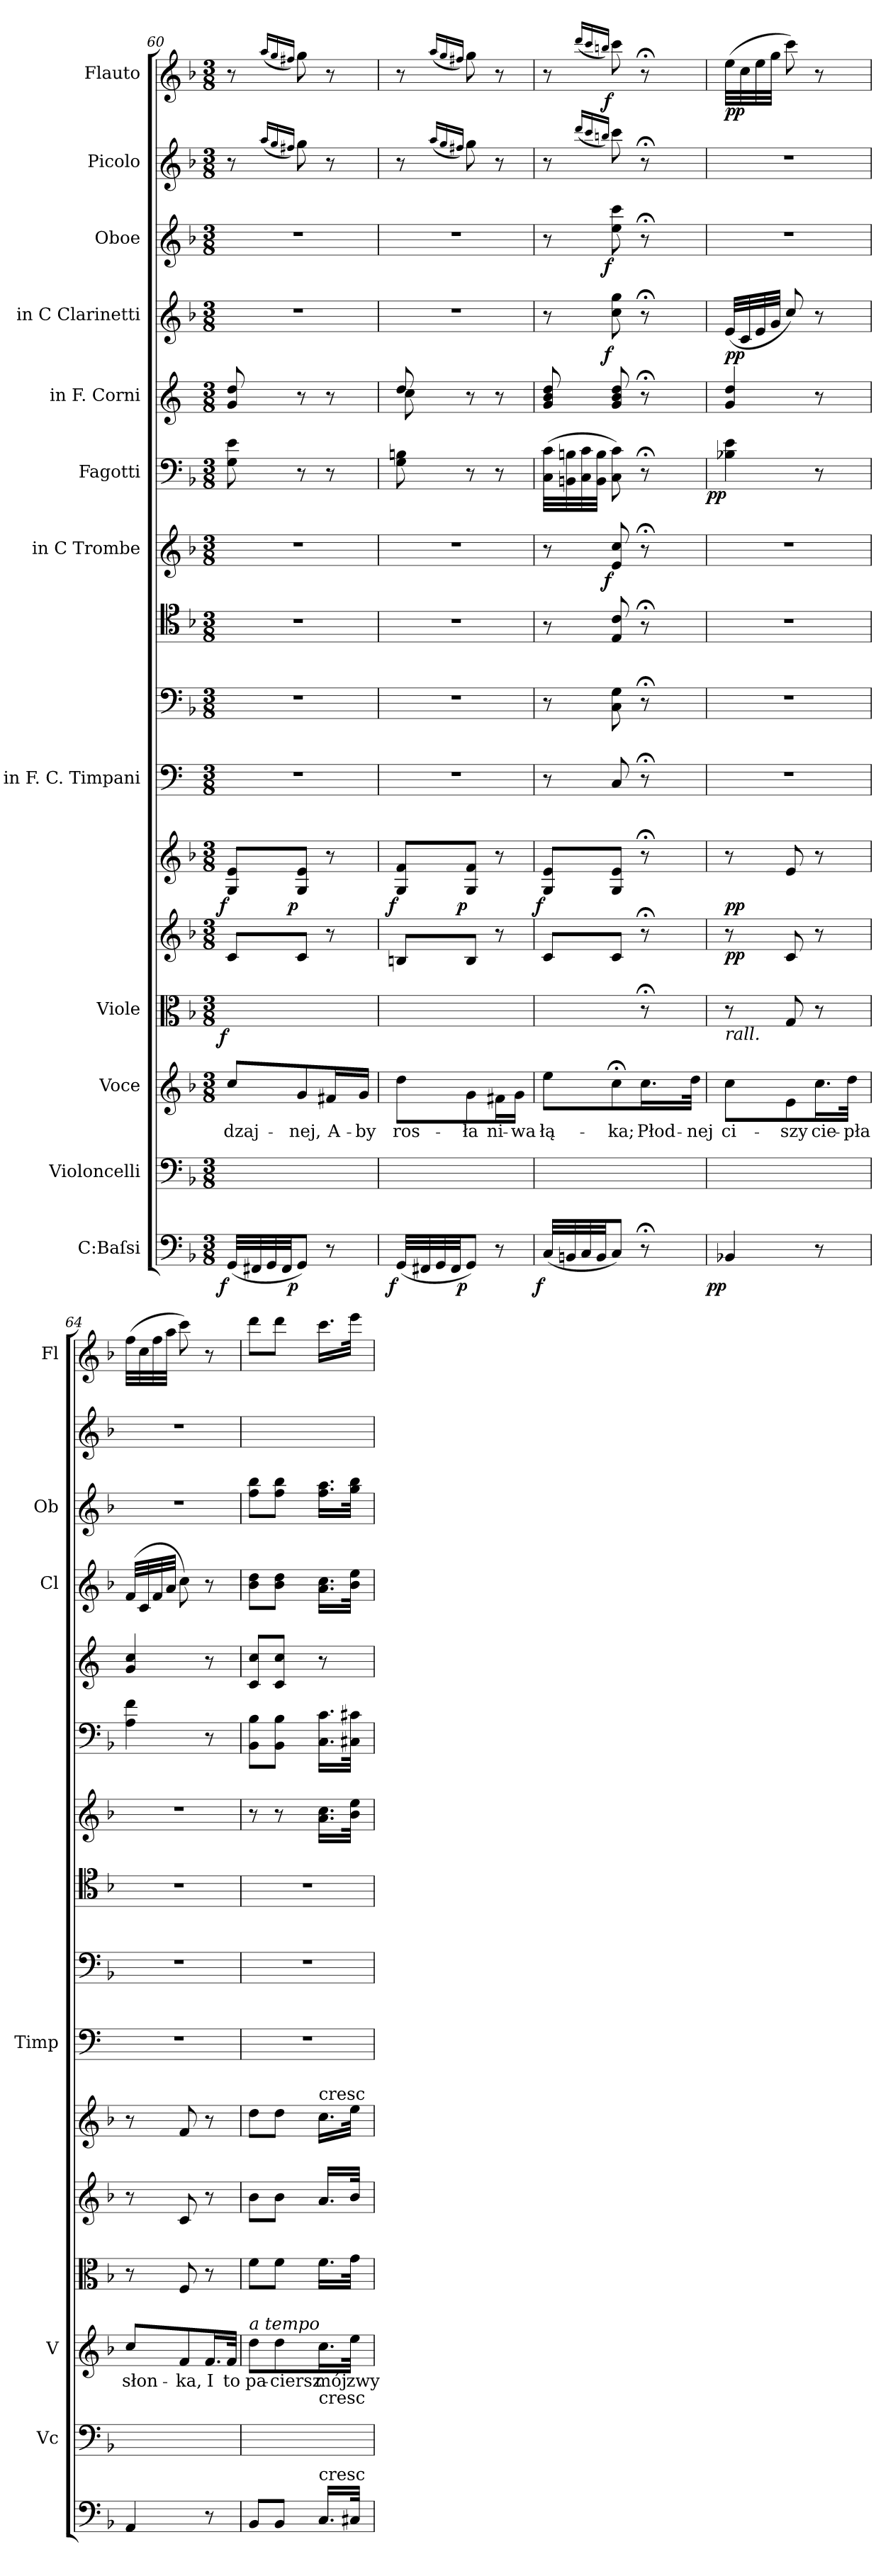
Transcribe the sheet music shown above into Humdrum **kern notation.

**kern	**dynam	**kern	**kern	**text	**kern	**dynam	**kern	**dynam	**kern	**dynam	**kern	**kern	**kern	**kern	**dynam	**kern	**dynam	**kern	**kern	**dynam	**kern	**dynam	**kern	**dynam	**kern	**dynam
*part16	*part16	*part15	*part14	*part14	*part13	*part13	*part12	*part12	*part11	*part11	*part10	*part9	*part8	*part7	*part7	*part6	*part6	*part5	*part4	*part4	*part3	*part3	*part2	*part2	*part1	*part1
*staff16	*staff16	*staff15	*staff14	*staff14	*staff13	*staff13	*staff12	*staff12	*staff11	*staff11	*staff10	*staff9	*staff8	*staff7	*staff7	*staff6	*staff6	*staff5	*staff4	*staff4	*staff3	*staff3	*staff2	*staff2	*staff1	*staff1
*I"C:Baſsi	*	*I"Violoncelli	*I"Voce	*	*I"Viole	*	*	*	*	*	*I" in F. C. Timpani	*	*	*I"in C Trombe	*	*I"Fagotti	*	*I"in F. Corni	*I"in C Clarinetti	*	*I"Oboe	*	*I"Picolo	*	*I"Flauto	*
*	*	*I'Vc	*I'V	*	*	*	*	*	*	*	*I'Timp	*	*	*	*	*	*	*	*I'Cl	*	*I'Ob	*	*	*	*I'Fl	*
*clefF4	*	*clefF4	*clefG2	*	*clefC3	*	*clefG2	*	*clefG2	*	*clefF4	*clefF4	*clefC4	*clefG2	*	*clefF4	*	*clefG2	*clefG2	*	*clefG2	*	*clefG2	*	*clefG2	*
*	*	*	*	*	*	*	*	*	*	*	*	*	*	*	*	*	*	*ITrd4c7	*	*	*	*	*ITrd-7c-12	*	*	*
*k[b-]	*	*k[b-]	*k[b-]	*	*k[b-]	*	*k[b-]	*	*k[b-]	*	*k[]	*k[b-]	*k[b-]	*k[b-]	*	*k[b-]	*	*k[b-]	*k[b-]	*	*k[b-]	*	*k[b-]	*	*k[b-]	*
*M3/8	*	*M3/8	*M3/8	*	*M3/8	*	*M3/8	*	*M3/8	*	*M3/8	*M3/8	*M3/8	*M3/8	*	*M3/8	*	*M3/8	*M3/8	*	*M3/8	*	*M3/8	*	*M3/8	*
=60	=60	=60	=60	=60	=60	=60	=60	=60	=60	=60	=60	=60	=60	=60	=60	=60	=60	=60	=60	=60	=60	=60	=60	=60	=60	=60
!	!LO:DY:rj	!	!	!	!	!LO:DY:rj	!	!	!	!LO:DY:rj	!	!	!	!	!	!	!	!	!	!	!	!	!	!	!	!
(32GG/LLL	f	(32GG/LLLyy	8cc/L	-dzaj-	(32G/LLLyy	f	8c/L	.	8G/ 8e/L	f	4.r	4.r	4.r	4.r	.	8G\ 8e\	.	8c/ 8g/	4.r	.	4.r	.	8r	.	8r	.
32FF#X/	.	32FF#X/yy	.	.	32F#X/yy	.	.	.	.	.	.	.	.	.	.	.	.	.	.	.	.	.	.	.	.	.
32GG/	.	32GG/yy	.	.	32G/yy	.	.	.	.	.	.	.	.	.	.	.	.	.	.	.	.	.	.	.	.	.
32FF#/JJ	.	32FF#/JJyy	.	.	32F#/JJyy	.	.	.	.	.	.	.	.	.	.	.	.	.	.	.	.	.	.	.	.	.
.	.	.	.	.	.	.	.	.	.	.	.	.	.	.	.	.	.	.	.	.	.	.	(16qqaaa/LL	.	(16qqaa/LL	.
.	.	.	.	.	.	.	.	.	.	.	.	.	.	.	.	.	.	.	.	.	.	.	16qqggg/	.	16qqgg/	.
.	.	.	.	.	.	.	.	.	.	.	.	.	.	.	.	.	.	.	.	.	.	.	16qqfff#X/JJ)	.	16qqff#X/JJ)	.
!	!LO:DY:rj	!	!	!	!	!	!	!	!	!LO:DY:rj	!	!	!	!	!	!	!	!	!	!	!	!	!	!	!	!
8GG/J)	p	8GG/Jyy)	8g/	-nej,	8G/Jyy)	.	8c/J	.	8G/ 8e/J	p	.	.	.	.	.	8r	.	8r	.	.	.	.	8ggg\	.	8gg\	.
8r	.	8ryy	16f#X/L	A-	8ryy	.	8r	.	8r	.	.	.	.	.	.	8r	.	8r	.	.	.	.	8r	.	8r	.
.	.	.	16g/JJ	-by	.	.	.	.	.	.	.	.	.	.	.	.	.	.	.	.	.	.	.	.	.	.
=61	=61	=61	=61	=61	=61	=61	=61	=61	=61	=61	=61	=61	=61	=61	=61	=61	=61	=61	=61	=61	=61	=61	=61	=61	=61	=61
*	*	*	*	*	*	*	*	*	*	*	*	*	*	*	*	*	*	*^	*	*	*	*	*	*	*	*
!	!LO:DY:rj	!	!	!	!	!	!	!	!	!LO:DY:rj	!	!	!	!	!	!	!	!	!	!	!	!	!	!	!	!	!
(32GG/LLL	f	(32GG/LLLyy	8dd\L	ros-	(32G/LLLyy	.	8Bn/L	.	8G/ 8f/L	f	4.r	4.r	4.r	4.r	.	8G\ 8Bn\	.	8g/	8f\	4.r	.	4.r	.	8r	.	8r	.
32FF#X/	.	32FF#X/yy	.	.	32F#X/yy	.	.	.	.	.	.	.	.	.	.	.	.	.	.	.	.	.	.	.	.	.	.
32GG/	.	32GG/yy	.	.	32G/yy	.	.	.	.	.	.	.	.	.	.	.	.	.	.	.	.	.	.	.	.	.	.
32FF#/JJ	.	32FF#/JJyy	.	.	32F#/JJyy	.	.	.	.	.	.	.	.	.	.	.	.	.	.	.	.	.	.	.	.	.	.
.	.	.	.	.	.	.	.	.	.	.	.	.	.	.	.	.	.	.	.	.	.	.	.	(16qqaaa/LL	.	(16qqaa/LL	.
.	.	.	.	.	.	.	.	.	.	.	.	.	.	.	.	.	.	.	.	.	.	.	.	16qqggg/	.	16qqgg/	.
.	.	.	.	.	.	.	.	.	.	.	.	.	.	.	.	.	.	.	.	.	.	.	.	16qqfff#X/JJ)	.	16qqff#X/JJ)	.
!	!LO:DY:rj	!	!	!	!	!	!	!	!	!LO:DY:rj	!	!	!	!	!	!	!	!	!	!	!	!	!	!	!	!	!
8GG/J)	p	8GG/Jyy)	8g\	-ła	8G/Jyy)	.	8B/J	.	8G/ 8f/J	p	.	.	.	.	.	8r	.	8r	8rFyy	.	.	.	.	8ggg\	.	8gg\	.
8r	.	8ryy	16f#X\L	ni-	8ryy	.	8r	.	8r	.	.	.	.	.	.	8r	.	8r	8rFyy	.	.	.	.	8r	.	8r	.
.	.	.	16g\JJ	-wa	.	.	.	.	.	.	.	.	.	.	.	.	.	.	.	.	.	.	.	.	.	.	.
*	*	*	*	*	*	*	*	*	*	*	*	*	*	*	*	*	*	*v	*v	*	*	*	*	*	*	*	*
=62	=62	=62	=62	=62	=62	=62	=62	=62	=62	=62	=62	=62	=62	=62	=62	=62	=62	=62	=62	=62	=62	=62	=62	=62	=62	=62
!	!LO:DY:rj	!	!	!	!	!	!	!	!	!LO:DY:rj	!	!	!	!	!	!	!	!	!	!	!	!	!	!	!	!
(32C/LLL	f	(32C/LLLyy	8ee\L	łą-	(32c/LLLyy	.	8c/L	.	8G/ 8e/L	f	8r	8r	8r	8r	.	(32C\ 32c\LLL	.	8c/ 8e/ 8g/	8r	.	8r	.	8r	.	8r	.
32BBn/	.	32BBn/yy	.	.	32Bn/yy	.	.	.	.	.	.	.	.	.	.	32BBn\ 32Bn\	.	.	.	.	.	.	.	.	.	.
32C/	.	32C/yy	.	.	32c/yy	.	.	.	.	.	.	.	.	.	.	32C\ 32c\	.	.	.	.	.	.	.	.	.	.
32BB/JJ	.	32BB/JJyy	.	.	32B/JJyy	.	.	.	.	.	.	.	.	.	.	32BB\ 32B\JJJ	.	.	.	.	.	.	.	.	.	.
.	.	.	.	.	.	.	.	.	.	.	.	.	.	.	.	.	.	.	.	.	.	.	(16qqdddd/LL	.	(16qqddd/LL	.
.	.	.	.	.	.	.	.	.	.	.	.	.	.	.	.	.	.	.	.	.	.	.	16qqcccc/	.	16qqccc/	.
.	.	.	.	.	.	.	.	.	.	.	.	.	.	.	.	.	.	.	.	.	.	.	16qqbbbn/JJ)	.	16qqbbn/JJ)	.
!	!	!	!	!	!	!	!	!	!	!	!	!	!	!	!LO:DY:rj	!	!	!	!	!LO:DY:rj	!	!LO:DY:rj	!	!LO:DY:a:rj	!	!
8C/J)	.	8C/Jyy)	8cc;<\	-ka;	8c/Jyy)	.	8c/J	.	8G/ 8e/J	.	8C/	8C\ 8G\	8E/ 8c/	8e/ 8cc/	f	8C\ 8c\)	.	8c/ 8e/ 8g/	8cc\ 8gg\	f	8ee\ 8ccc\	f	8cccc\	f	8ccc\	.
8r;<	.	8ryy	16.cc\L	Płod-	8r;<	.	8r;<	.	8r;<	.	8r;<	8r;<	8r;<	8r;<	.	8r;<	.	8r;<	8r;<	.	8r;<	.	8r;<	.	8r;<	.
.	.	.	32dd\JJk	-nej	.	.	.	.	.	.	.	.	.	.	.	.	.	.	.	.	.	.	.	.	.	.
=63	=63	=63	=63	=63	=63	=63	=63	=63	=63	=63	=63	=63	=63	=63	=63	=63	=63	=63	=63	=63	=63	=63	=63	=63	=63	=63
!	!	!	!	!	!LO:TX:b:i:t=rall.	!	!	!	!	!	!	!	!	!	!	!	!	!	!	!	!	!	!	!	!	!
!	!LO:DY:rj	!	!	!	!	!	!	!	!	!	!	!	!	!	!	!	!LO:DY:rj	!	!	!	!	!	!	!	!	!
4BB-X/	pp	4BB-X/yy	8cc\L	ci-	8r	.	8r	pp	8r	pp	4.r	4.r	4.r	4.r	.	4B-X\ 4e\	pp	4c/ 4g/	(>32e/LLL	pp	4.r	.	4.r	.	(32ee\LLL	pp
.	.	.	.	.	.	.	.	.	.	.	.	.	.	.	.	.	.	.	32c/	.	.	.	.	.	32cc\	.
.	.	.	.	.	.	.	.	.	.	.	.	.	.	.	.	.	.	.	32e/	.	.	.	.	.	32ee\	.
.	.	.	.	.	.	.	.	.	.	.	.	.	.	.	.	.	.	.	32g/JJJ	.	.	.	.	.	32gg\JJJ	.
.	.	.	8e\	-szy	8G/	.	8c/	.	8e/	.	.	.	.	.	.	.	.	.	8cc/)	.	.	.	.	.	8ccc\)	.
8r	.	8ryy	16.cc\L	cie-	8r	.	8r	.	8r	.	.	.	.	.	.	8r	.	8r	8r	.	.	.	.	.	8r	.
.	.	.	32dd\JJk	-pła	.	.	.	.	.	.	.	.	.	.	.	.	.	.	.	.	.	.	.	.	.	.
=64	=64	=64	=64	=64	=64	=64	=64	=64	=64	=64	=64	=64	=64	=64	=64	=64	=64	=64	=64	=64	=64	=64	=64	=64	=64	=64
4AA/	.	4AA/yy	8cc/L	słon-	8r	.	8r	.	8r	.	4.r	4.r	4.r	4.r	.	4A\ 4f\	.	4c/ 4f/	(<32f/LLL	.	4.r	.	4.r	.	(32ff\LLL	.
.	.	.	.	.	.	.	.	.	.	.	.	.	.	.	.	.	.	.	32c/	.	.	.	.	.	32cc\	.
.	.	.	.	.	.	.	.	.	.	.	.	.	.	.	.	.	.	.	32f/	.	.	.	.	.	32ff\	.
.	.	.	.	.	.	.	.	.	.	.	.	.	.	.	.	.	.	.	32a/JJJ	.	.	.	.	.	32aa\JJJ	.
.	.	.	8f/	-ka,	8F/	.	8c/	.	8f/	.	.	.	.	.	.	.	.	.	8cc\)	.	.	.	.	.	8ccc\)	.
8r	.	8ryy	16.f/L	I	8r	.	8r	.	8r	.	.	.	.	.	.	8r	.	8r	8r	.	.	.	.	.	8r	.
.	.	.	32f/JJk	to	.	.	.	.	.	.	.	.	.	.	.	.	.	.	.	.	.	.	.	.	.	.
=65	=65	=65	=65	=65	=65	=65	=65	=65	=65	=65	=65	=65	=65	=65	=65	=65	=65	=65	=65	=65	=65	=65	=65	=65	=65	=65
!	!	!	!LO:TX:a:i:t=a tempo	!	!	!	!	!	!	!	!	!	!	!	!	!	!	!	!	!	!	!	!	!	!	!
8BB-/L	.	8BB-/Lyy	8dd\L	pa-	8f\L	.	8b-\L	.	8dd\L	.	4.r	4.r	4.r	8r	.	8BB-\ 8B-\L	.	8F/ 8f/L	8b-\ 8dd\L	.	8ff\ 8bb-\L	.	4.ryy	.	8ddd\L	.
8BB-/J	.	8BB-/Jyy	8dd\	-ciersz	8f\J	.	8b-\J	.	8dd\J	.	.	.	.	8r	.	8BB-\ 8B-\J	.	8F/ 8f/J	8b-\ 8dd\J	.	8ff\ 8bb-\J	.	.	.	8ddd\J	.
!	!	!	!	!	!	!	!	!	!LO:TX:t=cresc	!	!	!	!	!	!	!	!	!	!	!	!	!	!	!	!	!
!	!	!LO:TX:t=cresc	!	!	!	!	!	!	!	!	!	!	!	!	!	!	!	!	!	!	!	!	!	!	!	!
!LO:TX:t=cresc	!	!	!	!	!	!	!	!	!	!	!	!	!	!	!	!	!	!	!	!	!	!	!	!	!	!
16.C/LL	.	16.C/LLyy	16.cc\L	mój	16.f\LL	.	16.a/LL	.	16.cc\LL	.	.	.	.	16.a\ 16.cc\LL	.	16.C\ 16.c\LL	.	8r	16.a\ 16.cc\LL	.	16.ff\ 16.aa\LL	.	.	.	16.ccc\LL	.
32C#X/JJk	.	32C#X/JJkyy	32ee\JJk	zwy-	32g\JJk	.	32b-/JJk	.	32ee\JJk	.	.	.	.	32b-\ 32ee\JJk	.	32C#X\ 32c#X\JJk	.	.	32b-\ 32ee\JJk	.	32gg\ 32bb-\JJk	.	.	.	32eee\JJk	.
=	=	=	=	=	=	=	=	=	=	=	=	=	=	=	=	=	=	=	=	=	=	=	=	=	=	=
*-	*-	*-	*-	*-	*-	*-	*-	*-	*-	*-	*-	*-	*-	*-	*-	*-	*-	*-	*-	*-	*-	*-	*-	*-	*-	*-
